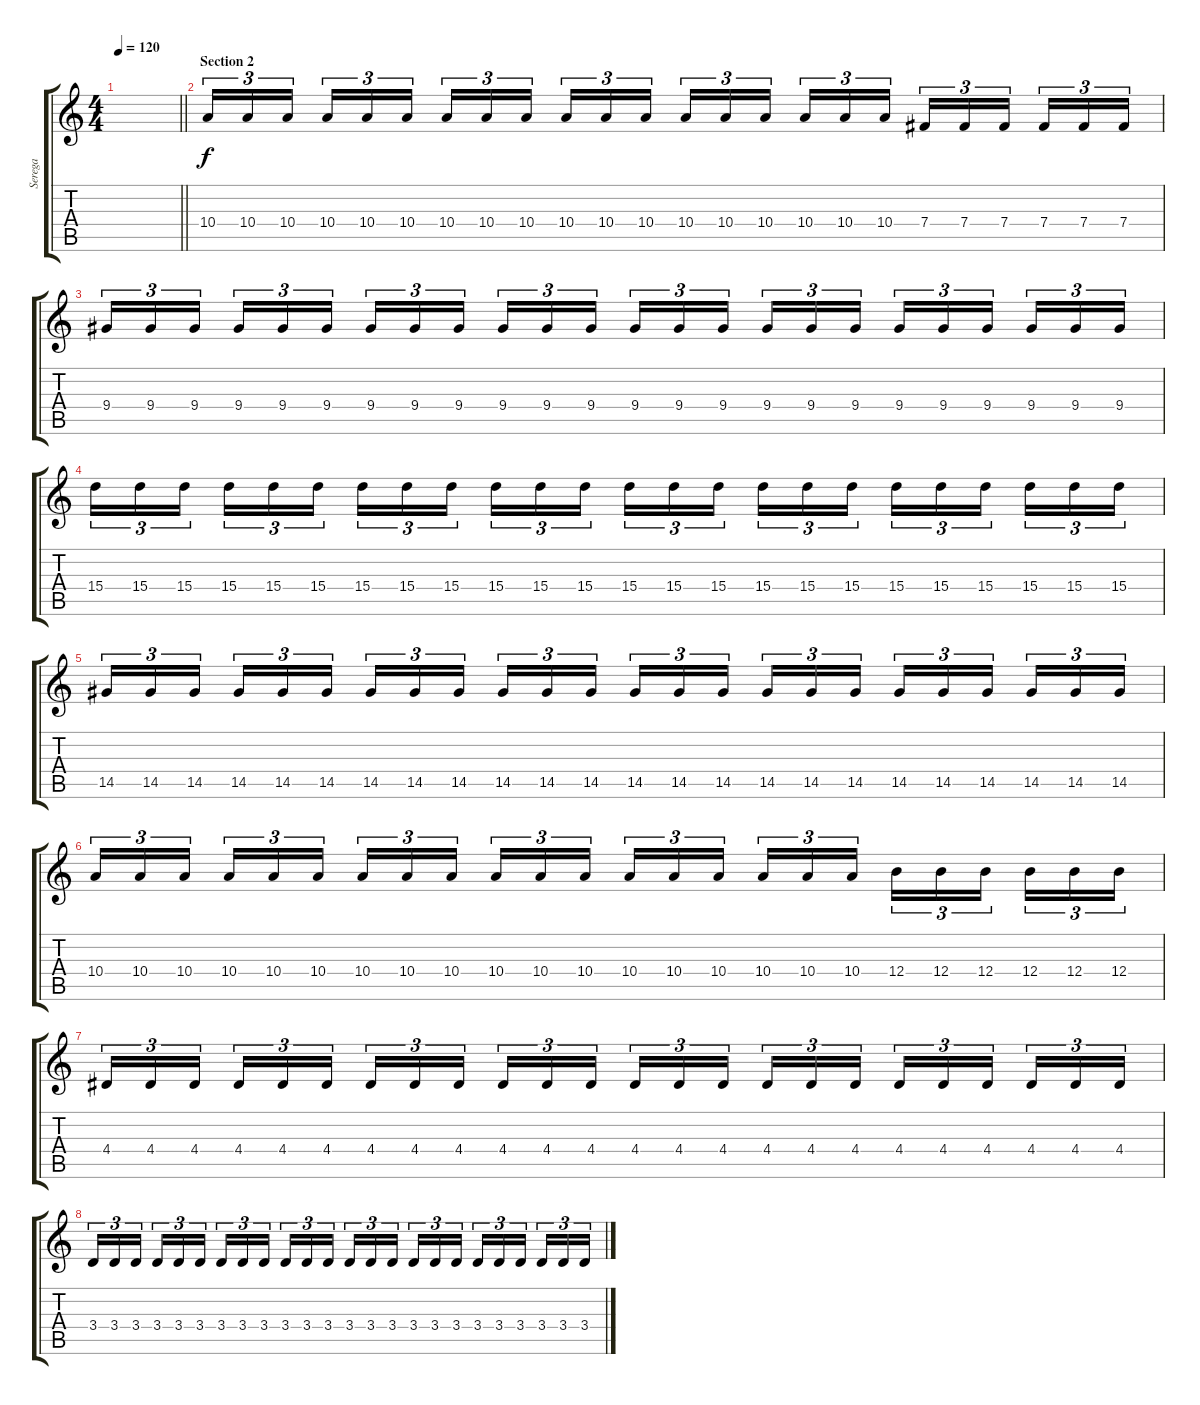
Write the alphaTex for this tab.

\track ("Serega" "Serega") {instrument distortionguitar}
\staff {score tabs}
\tuning (Db4 Ab3 E3 B2 Gb2 Db2) {hide}
\ts (4 4)
\tempo 120
\clef g2
\barLineRight lightlight
\ks c
|
\section ("" "Section 2")
10.4.16{tu (3 2)} 10.4.16{tu (3 2)} 10.4.16{tu (3 2) beam splitsecondary} 10.4.16{tu (3 2)} 10.4.16{tu (3 2)} 10.4.16{tu (3 2)} 10.4.16{tu (3 2)} 10.4.16{tu (3 2)} 10.4.16{tu (3 2) beam splitsecondary} 10.4.16{tu (3 2)} 10.4.16{tu (3 2)} 10.4.16{tu (3 2)} 10.4.16{tu (3 2)} 10.4.16{tu (3 2)} 10.4.16{tu (3 2) beam splitsecondary} 10.4.16{tu (3 2)} 10.4.16{tu (3 2)} 10.4.16{tu (3 2)} 7.4.16{tu (3 2)} 7.4.16{tu (3 2)} 7.4.16{tu (3 2) beam splitsecondary} 7.4.16{tu (3 2)} 7.4.16{tu (3 2)} 7.4.16{tu (3 2)} |
9.4.16{tu (3 2)} 9.4.16{tu (3 2)} 9.4.16{tu (3 2) beam splitsecondary} 9.4.16{tu (3 2)} 9.4.16{tu (3 2)} 9.4.16{tu (3 2)} 9.4.16{tu (3 2)} 9.4.16{tu (3 2)} 9.4.16{tu (3 2) beam splitsecondary} 9.4.16{tu (3 2)} 9.4.16{tu (3 2)} 9.4.16{tu (3 2)} 9.4.16{tu (3 2)} 9.4.16{tu (3 2)} 9.4.16{tu (3 2) beam splitsecondary} 9.4.16{tu (3 2)} 9.4.16{tu (3 2)} 9.4.16{tu (3 2)} 9.4.16{tu (3 2)} 9.4.16{tu (3 2)} 9.4.16{tu (3 2) beam splitsecondary} 9.4.16{tu (3 2)} 9.4.16{tu (3 2)} 9.4.16{tu (3 2)} |
15.4.16{tu (3 2)} 15.4.16{tu (3 2)} 15.4.16{tu (3 2) beam splitsecondary} 15.4.16{tu (3 2)} 15.4.16{tu (3 2)} 15.4.16{tu (3 2)} 15.4.16{tu (3 2)} 15.4.16{tu (3 2)} 15.4.16{tu (3 2) beam splitsecondary} 15.4.16{tu (3 2)} 15.4.16{tu (3 2)} 15.4.16{tu (3 2)} 15.4.16{tu (3 2)} 15.4.16{tu (3 2)} 15.4.16{tu (3 2) beam splitsecondary} 15.4.16{tu (3 2)} 15.4.16{tu (3 2)} 15.4.16{tu (3 2)} 15.4.16{tu (3 2)} 15.4.16{tu (3 2)} 15.4.16{tu (3 2) beam splitsecondary} 15.4.16{tu (3 2)} 15.4.16{tu (3 2)} 15.4.16{tu (3 2)} |
14.5.16{tu (3 2)} 14.5.16{tu (3 2)} 14.5.16{tu (3 2) beam splitsecondary} 14.5.16{tu (3 2)} 14.5.16{tu (3 2)} 14.5.16{tu (3 2)} 14.5.16{tu (3 2)} 14.5.16{tu (3 2)} 14.5.16{tu (3 2) beam splitsecondary} 14.5.16{tu (3 2)} 14.5.16{tu (3 2)} 14.5.16{tu (3 2)} 14.5.16{tu (3 2)} 14.5.16{tu (3 2)} 14.5.16{tu (3 2) beam splitsecondary} 14.5.16{tu (3 2)} 14.5.16{tu (3 2)} 14.5.16{tu (3 2)} 14.5.16{tu (3 2)} 14.5.16{tu (3 2)} 14.5.16{tu (3 2) beam splitsecondary} 14.5.16{tu (3 2)} 14.5.16{tu (3 2)} 14.5.16{tu (3 2)} |
10.4.16{tu (3 2)} 10.4.16{tu (3 2)} 10.4.16{tu (3 2) beam splitsecondary} 10.4.16{tu (3 2)} 10.4.16{tu (3 2)} 10.4.16{tu (3 2)} 10.4.16{tu (3 2)} 10.4.16{tu (3 2)} 10.4.16{tu (3 2) beam splitsecondary} 10.4.16{tu (3 2)} 10.4.16{tu (3 2)} 10.4.16{tu (3 2)} 10.4.16{tu (3 2)} 10.4.16{tu (3 2)} 10.4.16{tu (3 2) beam splitsecondary} 10.4.16{tu (3 2)} 10.4.16{tu (3 2)} 10.4.16{tu (3 2)} 12.4.16{tu (3 2)} 12.4.16{tu (3 2)} 12.4.16{tu (3 2) beam splitsecondary} 12.4.16{tu (3 2)} 12.4.16{tu (3 2)} 12.4.16{tu (3 2)} |
4.4.16{tu (3 2)} 4.4.16{tu (3 2)} 4.4.16{tu (3 2) beam splitsecondary} 4.4.16{tu (3 2)} 4.4.16{tu (3 2)} 4.4.16{tu (3 2)} 4.4.16{tu (3 2)} 4.4.16{tu (3 2)} 4.4.16{tu (3 2) beam splitsecondary} 4.4.16{tu (3 2)} 4.4.16{tu (3 2)} 4.4.16{tu (3 2)} 4.4.16{tu (3 2)} 4.4.16{tu (3 2)} 4.4.16{tu (3 2) beam splitsecondary} 4.4.16{tu (3 2)} 4.4.16{tu (3 2)} 4.4.16{tu (3 2)} 4.4.16{tu (3 2)} 4.4.16{tu (3 2)} 4.4.16{tu (3 2) beam splitsecondary} 4.4.16{tu (3 2)} 4.4.16{tu (3 2)} 4.4.16{tu (3 2)} |
3.4.16{tu (3 2)} 3.4.16{tu (3 2)} 3.4.16{tu (3 2) beam splitsecondary} 3.4.16{tu (3 2)} 3.4.16{tu (3 2)} 3.4.16{tu (3 2)} 3.4.16{tu (3 2)} 3.4.16{tu (3 2)} 3.4.16{tu (3 2) beam splitsecondary} 3.4.16{tu (3 2)} 3.4.16{tu (3 2)} 3.4.16{tu (3 2)} 3.4.16{tu (3 2)} 3.4.16{tu (3 2)} 3.4.16{tu (3 2) beam splitsecondary} 3.4.16{tu (3 2)} 3.4.16{tu (3 2)} 3.4.16{tu (3 2)} 3.4.16{tu (3 2)} 3.4.16{tu (3 2)} 3.4.16{tu (3 2) beam splitsecondary} 3.4.16{tu (3 2)} 3.4.16{tu (3 2)} 3.4.16{tu (3 2)}
